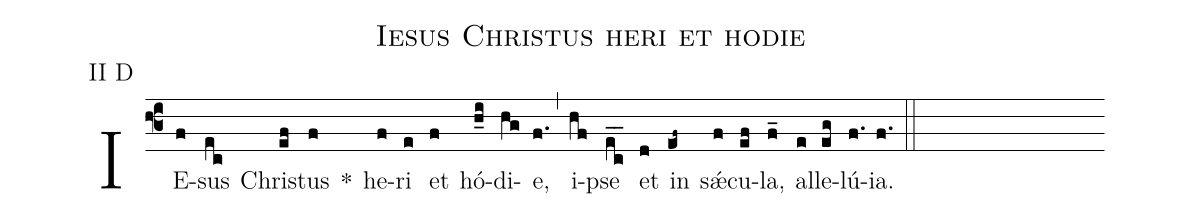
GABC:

name: Iesus Christus heri et hodie;
annotation: II D;
mode: 2;
%%
(f3)
IE(f)sus(ec) Chri(ef)stus(f) *()
he(f)ri(e) et(f) hó(h_i)di(hg)e,(f.) (,)
i(hf)pse(ec__) et(d) in(ef~) sǽ(f)cu(ef)la,(f_) al(e)le(eg)lú(f.)ia.(f.) (::)
